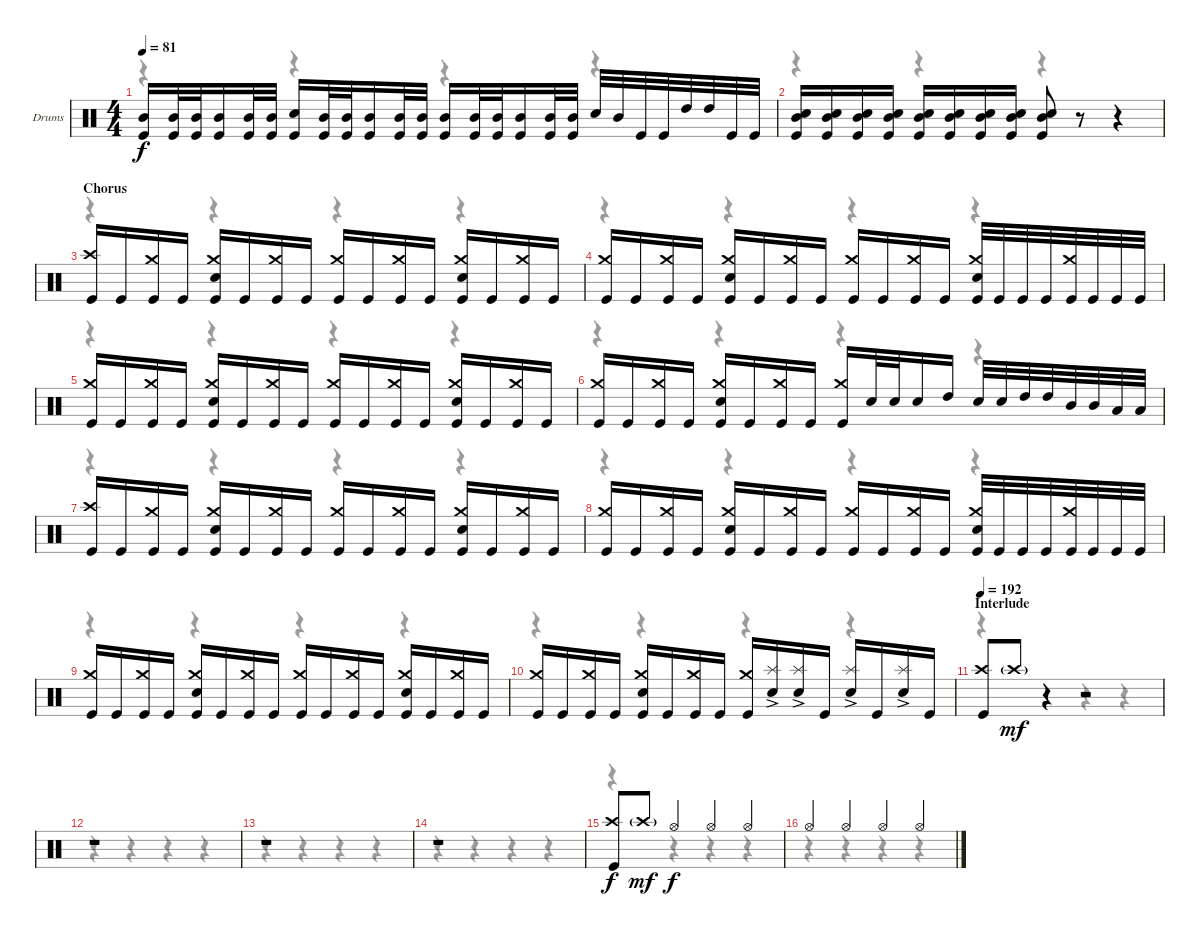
\bracketExtendMode groupsimilarinstruments
\firstSystemTrackNameOrientation horizontal
\otherSystemsTrackNameOrientation horizontal
\track ("Drumkit" "Drums") {instrument percussion}
\staff {score}
\articulation defaults
\voice
\ts (4 4)
\tempo 81
\clef neutral
\ks c
("Mid Tom (hit)" "Kick (hit)").16{dy f} ("Mid Tom (hit)" "Kick (hit)").32 ("Mid Tom (hit)" "Kick (hit)").32 ("Mid Tom (hit)" "Kick (hit)").16 ("Mid Tom (hit)" "Kick (hit)").32 ("Mid Tom (hit)" "Kick (hit)").32 ("Snare (hit) 2" "Kick (hit)").16 ("Mid Tom (hit)" "Kick (hit)").32 ("Mid Tom (hit)" "Kick (hit)").32 ("Mid Tom (hit)" "Kick (hit)").16 ("Mid Tom (hit)" "Kick (hit)").32 ("Mid Tom (hit)" "Kick (hit)").32 ("Mid Tom (hit)" "Kick (hit)").16 ("Mid Tom (hit)" "Kick (hit)").32 ("Mid Tom (hit)" "Kick (hit)").32 ("Mid Tom (hit)" "Kick (hit)").16 ("Mid Tom (hit)" "Kick (hit)").32 ("Mid Tom (hit)" "Kick (hit)").32 "Snare (hit) 2".32 "Mid Tom (hit)".32 "Kick (hit)".32 "Kick (hit)".32 "High Tom (hit)".32 "High Tom (hit)".32 "Kick (hit)".32 "Kick (hit)".32 |
("Mid Tom (hit)" "Snare (hit) 2" "Kick (hit)").16 ("Mid Tom (hit)" "Snare (hit) 2" "Kick (hit)").16 ("Mid Tom (hit)" "Snare (hit) 2" "Kick (hit)").16 ("Mid Tom (hit)" "Snare (hit) 2" "Kick (hit)").16 ("Mid Tom (hit)" "Snare (hit) 2" "Kick (hit)").16 ("Mid Tom (hit)" "Snare (hit) 2" "Kick (hit)").16 ("Mid Tom (hit)" "Snare (hit) 2" "Kick (hit)").16 ("Mid Tom (hit)" "Snare (hit) 2" "Kick (hit)").16 ("Mid Tom (hit)" "Snare (hit) 2" "Kick (hit)").8 r.8 r.4 |
\section ("" "Chorus")
("Crash high (hit)" "Kick (hit)").16 "Kick (hit)".16 ("Crash medium (hit)" "Kick (hit)").16 "Kick (hit)".16 ("Crash medium (hit)" "Snare (hit) 2" "Kick (hit)").16 "Kick (hit)".16 ("Crash medium (hit)" "Kick (hit)").16 "Kick (hit)".16 ("Crash medium (hit)" "Kick (hit)").16 "Kick (hit)".16 ("Crash medium (hit)" "Kick (hit)").16 "Kick (hit)".16 ("Crash medium (hit)" "Snare (hit) 2" "Kick (hit)").16 "Kick (hit)".16 ("Crash medium (hit)" "Kick (hit)").16 "Kick (hit)".16 |
("Crash medium (hit)" "Kick (hit)").16 "Kick (hit)".16 ("Crash medium (hit)" "Kick (hit)").16 "Kick (hit)".16 ("Crash medium (hit)" "Snare (hit) 2" "Kick (hit)").16 "Kick (hit)".16 ("Crash medium (hit)" "Kick (hit)").16 "Kick (hit)".16 ("Crash medium (hit)" "Kick (hit)").16 "Kick (hit)".16 ("Crash medium (hit)" "Kick (hit)").16 "Kick (hit)".16 ("Crash medium (hit)" "Snare (hit) 2" "Kick (hit)").32 "Kick (hit)".32 "Kick (hit)".32 "Kick (hit)".32 ("Crash medium (hit)" "Kick (hit)").32 "Kick (hit)".32 "Kick (hit)".32 "Kick (hit)".32 |
("Crash medium (hit)" "Kick (hit)").16 "Kick (hit)".16 ("Crash medium (hit)" "Kick (hit)").16 "Kick (hit)".16 ("Crash medium (hit)" "Snare (hit) 2" "Kick (hit)").16 "Kick (hit)".16 ("Crash medium (hit)" "Kick (hit)").16 "Kick (hit)".16 ("Crash medium (hit)" "Kick (hit)").16 "Kick (hit)".16 ("Crash medium (hit)" "Kick (hit)").16 "Kick (hit)".16 ("Crash medium (hit)" "Snare (hit) 2" "Kick (hit)").16 "Kick (hit)".16 ("Crash medium (hit)" "Kick (hit)").16 "Kick (hit)".16 |
("Crash medium (hit)" "Kick (hit)").16 "Kick (hit)".16 ("Crash medium (hit)" "Kick (hit)").16 "Kick (hit)".16 ("Crash medium (hit)" "Snare (hit) 2" "Kick (hit)").16 "Kick (hit)".16 ("Crash medium (hit)" "Kick (hit)").16 "Kick (hit)".16 ("Crash medium (hit)" "Kick (hit)").16 "Snare (hit) 2".32 "Snare (hit) 2".32 "Snare (hit) 2".16 "High Tom (hit)".16 "Snare (hit) 2".32 "Snare (hit) 2".32 "High Tom (hit)".32 "High Tom (hit)".32 "Mid Tom (hit)".32 "Mid Tom (hit)".32 "Low Tom (hit)".32 "Low Tom (hit)".32 |
("Crash high (hit)" "Kick (hit)").16 "Kick (hit)".16 ("Crash medium (hit)" "Kick (hit)").16 "Kick (hit)".16 ("Crash medium (hit)" "Snare (hit) 2" "Kick (hit)").16 "Kick (hit)".16 ("Crash medium (hit)" "Kick (hit)").16 "Kick (hit)".16 ("Crash medium (hit)" "Kick (hit)").16 "Kick (hit)".16 ("Crash medium (hit)" "Kick (hit)").16 "Kick (hit)".16 ("Crash medium (hit)" "Snare (hit) 2" "Kick (hit)").16 "Kick (hit)".16 ("Crash medium (hit)" "Kick (hit)").16 "Kick (hit)".16 |
("Crash medium (hit)" "Kick (hit)").16 "Kick (hit)".16 ("Crash medium (hit)" "Kick (hit)").16 "Kick (hit)".16 ("Crash medium (hit)" "Snare (hit) 2" "Kick (hit)").16 "Kick (hit)".16 ("Crash medium (hit)" "Kick (hit)").16 "Kick (hit)".16 ("Crash medium (hit)" "Kick (hit)").16 "Kick (hit)".16 ("Crash medium (hit)" "Kick (hit)").16 "Kick (hit)".16 ("Crash medium (hit)" "Snare (hit) 2" "Kick (hit)").32 "Kick (hit)".32 "Kick (hit)".32 "Kick (hit)".32 ("Crash medium (hit)" "Kick (hit)").32 "Kick (hit)".32 "Kick (hit)".32 "Kick (hit)".32 |
("Crash medium (hit)" "Kick (hit)").16 "Kick (hit)".16 ("Crash medium (hit)" "Kick (hit)").16 "Kick (hit)".16 ("Crash medium (hit)" "Snare (hit) 2" "Kick (hit)").16 "Kick (hit)".16 ("Crash medium (hit)" "Kick (hit)").16 "Kick (hit)".16 ("Crash medium (hit)" "Kick (hit)").16 "Kick (hit)".16 ("Crash medium (hit)" "Kick (hit)").16 "Kick (hit)".16 ("Crash medium (hit)" "Snare (hit) 2" "Kick (hit)").16 "Kick (hit)".16 ("Crash medium (hit)" "Kick (hit)").16 "Kick (hit)".16 |
("Crash medium (hit)" "Kick (hit)").16 "Kick (hit)".16 ("Crash medium (hit)" "Kick (hit)").16 "Kick (hit)".16 ("Crash medium (hit)" "Snare (hit) 2" "Kick (hit)").16 "Kick (hit)".16 ("Crash medium (hit)" "Kick (hit)").16 "Kick (hit)".16 ("Crash medium (hit)" "Kick (hit)").16 ("Splash (hit)"{ac} "Snare (hit) 2"{ac}).16 ("Splash (hit)"{ac} "Snare (hit) 2"{ac}).16 "Kick (hit)".16 ("Splash (hit)"{ac} "Snare (hit) 2"{ac}).16 "Kick (hit)".16 ("Splash (hit)"{ac} "Snare (hit) 2"{ac}).16 "Kick (hit)".16 |
\section ("" "Interlude")
\tempo 192
("Crash high (hit)" "Kick (hit)").8 "Crash high (hit)"{g}.8{dy mf} r.4 r.2 |
r.1 |
r.1 |
r.1 |
("Crash high (hit)" "Kick (hit)").8{dy f} "Crash high (hit)"{g}.8{dy mf} "Hi-Hat (open)".4{dy f} "Hi-Hat (open)".4 "Hi-Hat (open)".4 |
"Hi-Hat (open)".4 "Hi-Hat (open)".4 "Hi-Hat (open)".4 "Hi-Hat (open)".4
\voice
\clef neutral
\ottava regular
\simile none
\ks c
r.4{dy mf} r.4 r.4 r.4 |
r.4 r.4 r.4 r.4 |
r.4 r.4 r.4 r.4 |
r.4 r.4 r.4 r.4 |
r.4 r.4 r.4 r.4 |
r.4 r.4 r.4 r.4 |
r.4 r.4 r.4 r.4 |
r.4 r.4 r.4 r.4 |
r.4 r.4 r.4 r.4 |
r.4 r.4 r.4 r.4 |
r.4 r.4 r.4 r.4 |
r.4 r.4 r.4 r.4 |
r.4 r.4 r.4 r.4 |
r.4 r.4 r.4 r.4 |
r.4 r.4 r.4 r.4 |
r.4 r.4 r.4 r.4
